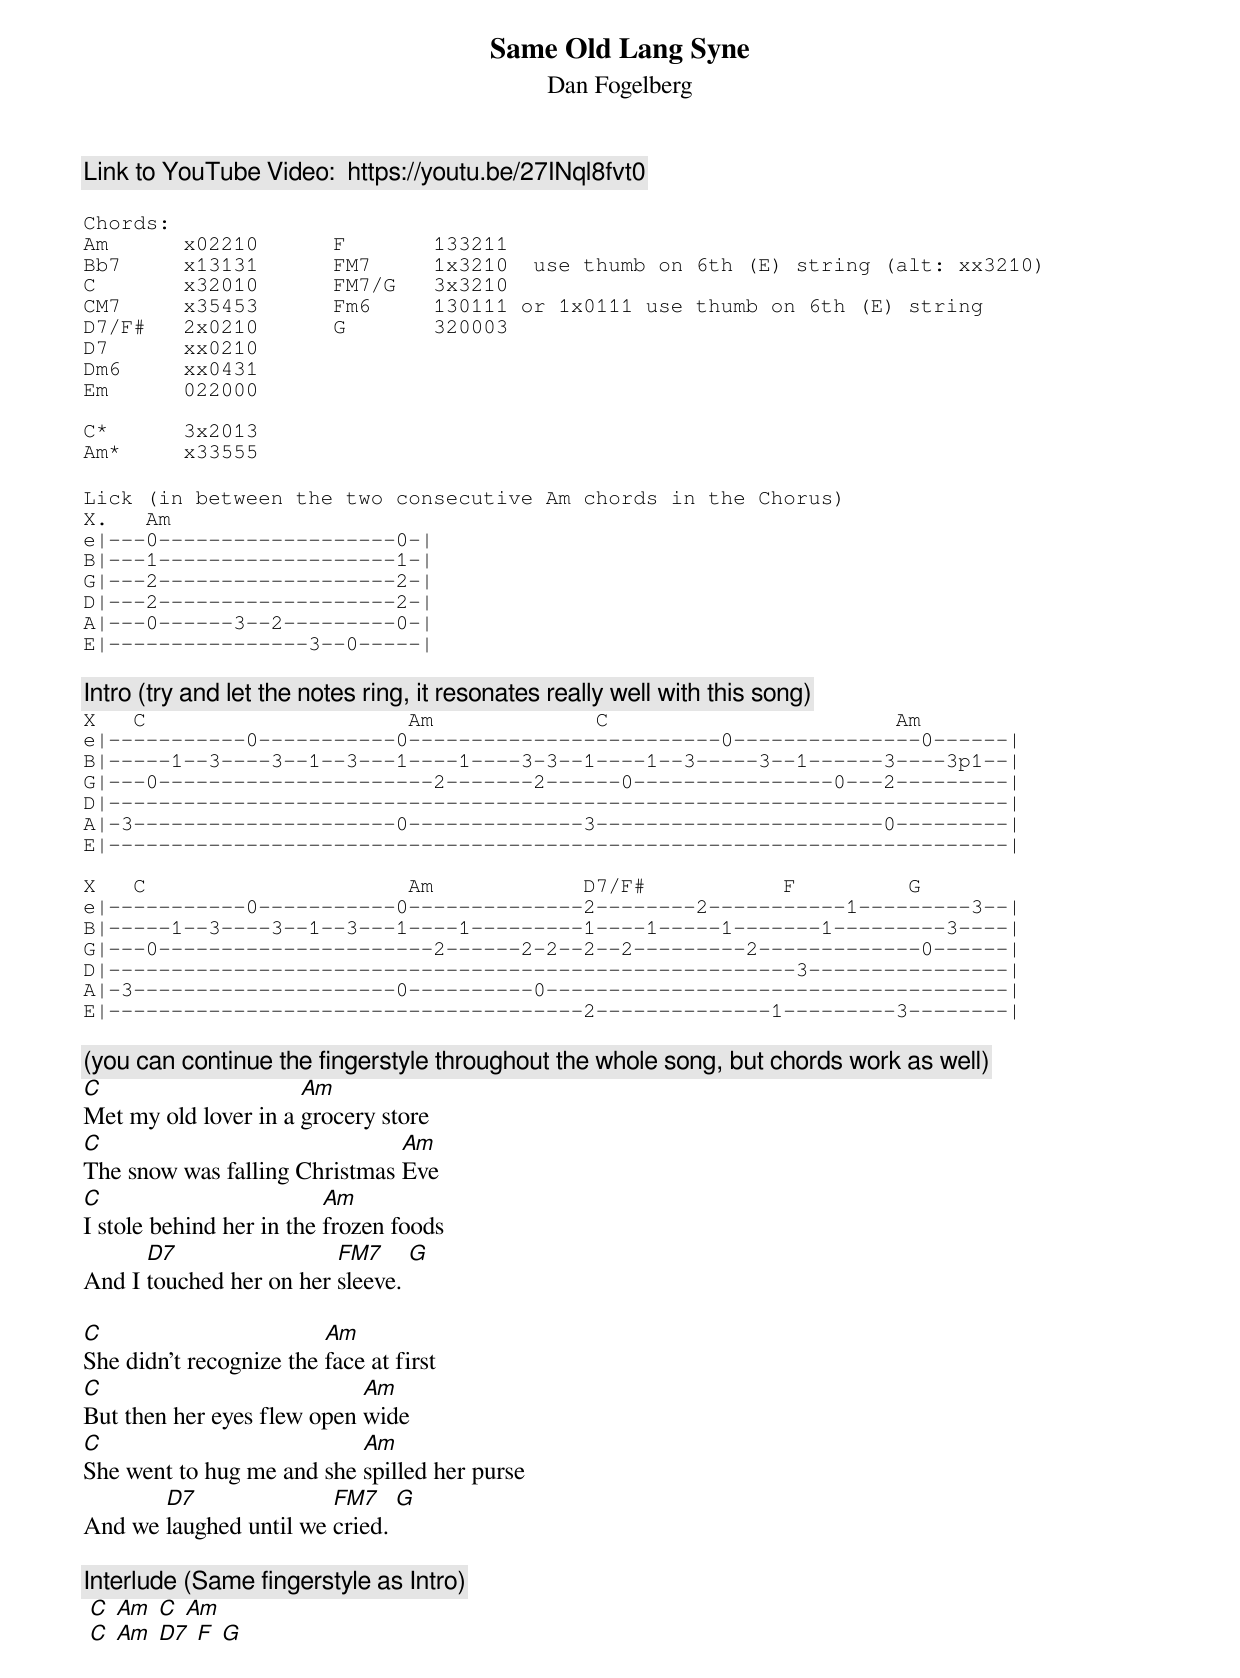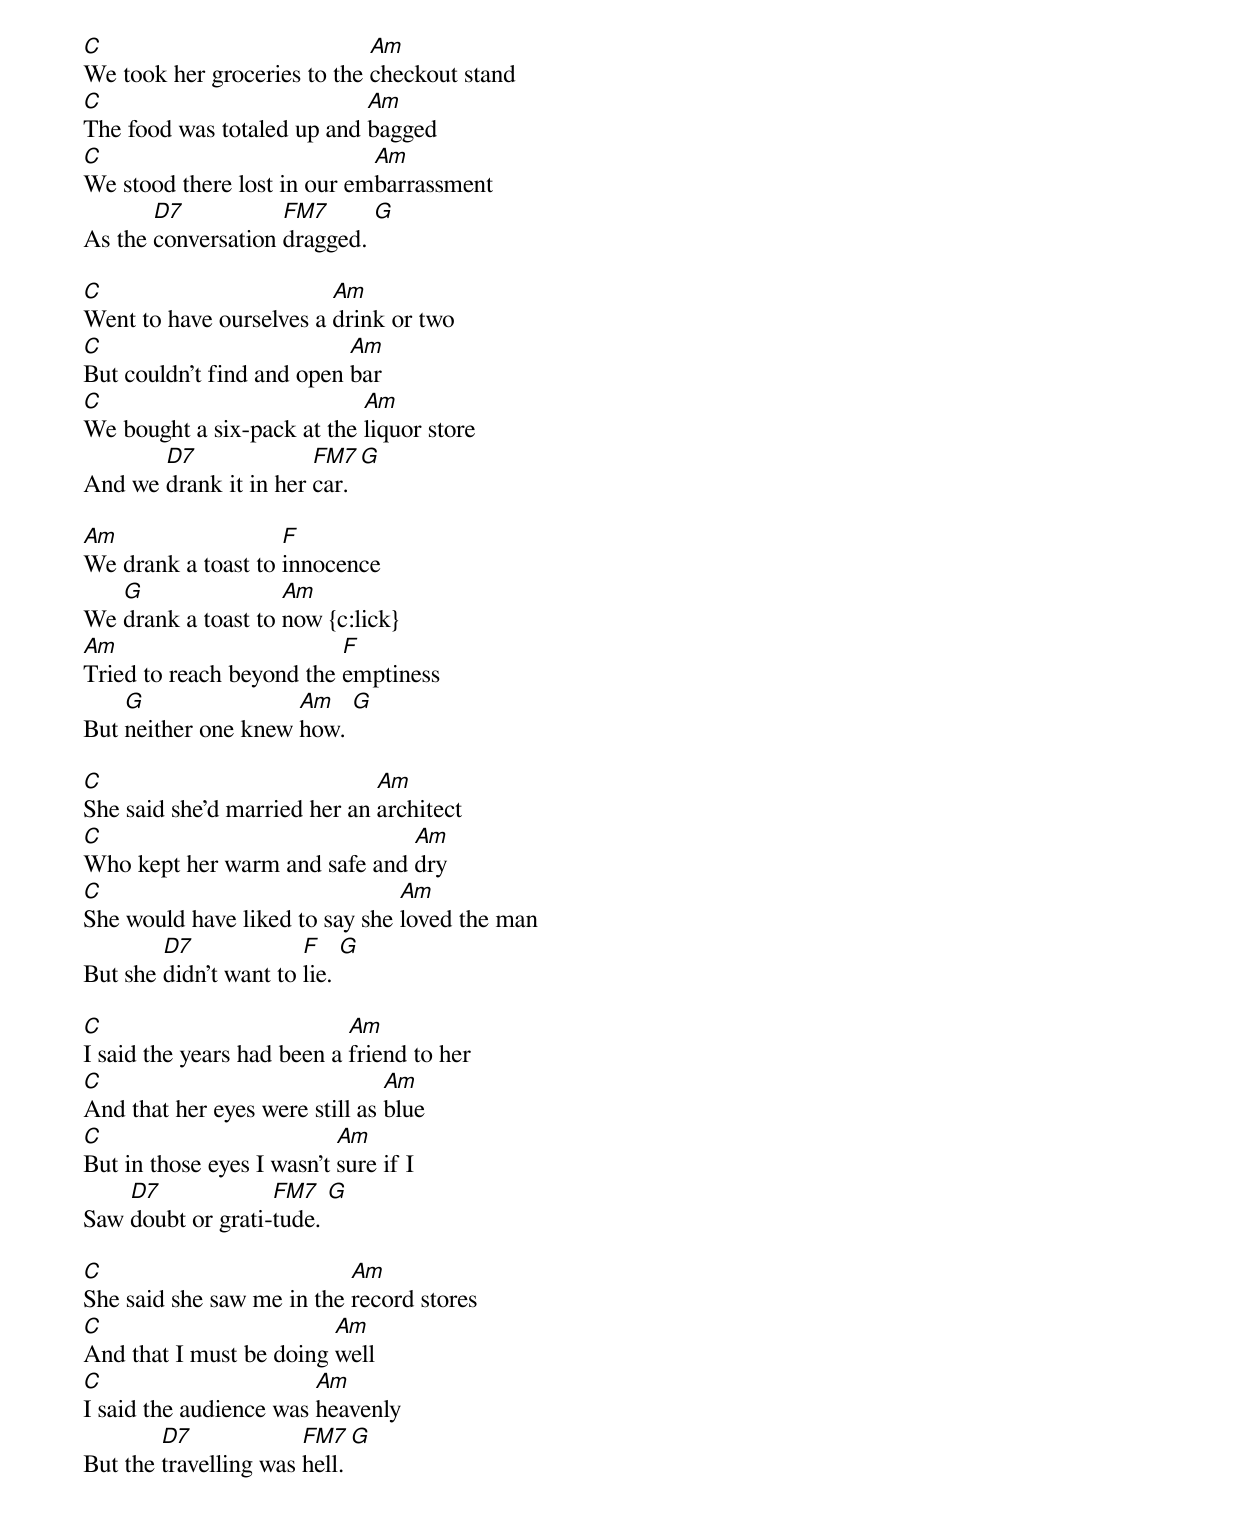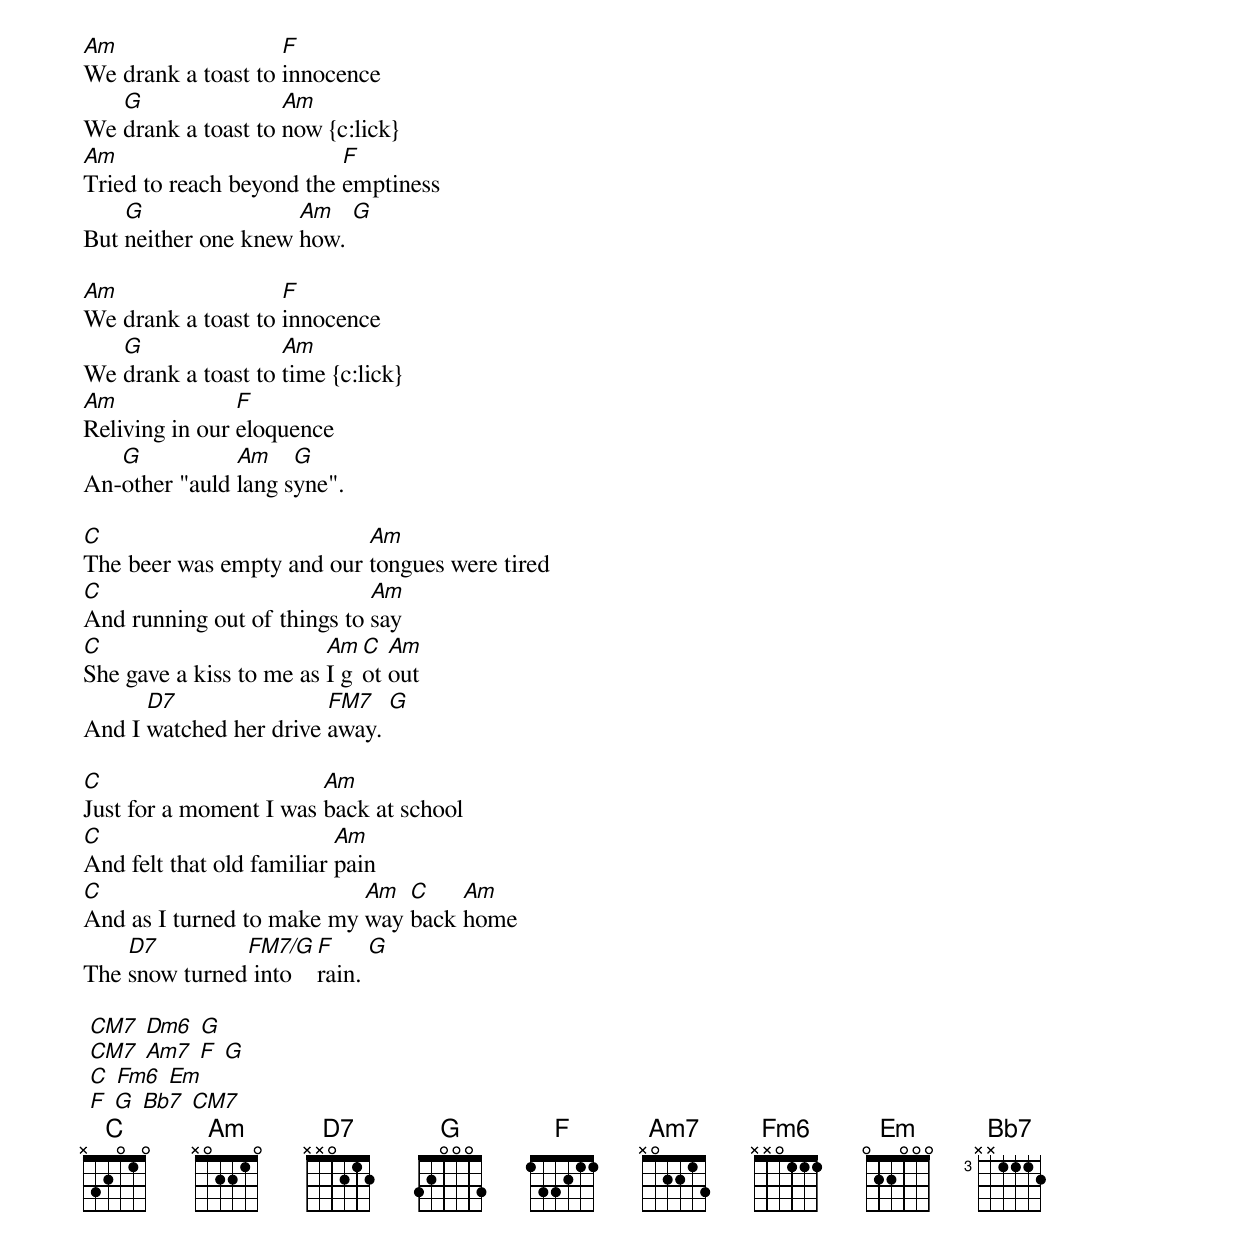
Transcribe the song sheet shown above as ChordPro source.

{title: Same Old Lang Syne}
{subtitle: Dan Fogelberg}
{c:Link to YouTube Video:  https://youtu.be/27INql8fvt0}

{sot}
Chords:
Am      x02210      F       133211
Bb7     x13131      FM7     1x3210  use thumb on 6th (E) string (alt: xx3210)
C       x32010      FM7/G   3x3210
CM7     x35453      Fm6     130111 or 1x0111 use thumb on 6th (E) string
D7/F#   2x0210      G       320003
D7      xx0210
Dm6     xx0431
Em      022000

C*      3x2013
Am*     x33555
{eot}

{sot}
Lick (in between the two consecutive Am chords in the Chorus)
X.   Am
e|---0-------------------0-|
B|---1-------------------1-|
G|---2-------------------2-|
D|---2-------------------2-|
A|---0------3--2---------0-|
E|----------------3--0-----|
{eot}

{c:Intro (try and let the notes ring, it resonates really well with this song)}
{sot}
X   C                     Am             C                       Am
e|-----------0-----------0-------------------------0---------------0------|
B|-----1--3----3--1--3---1----1----3-3--1----1--3-----3--1------3----3p1--|
G|---0----------------------2-------2------0----------------0---2---------|
D|------------------------------------------------------------------------|
A|-3---------------------0--------------3-----------------------0---------|
E|------------------------------------------------------------------------|

X   C                     Am            D7/F#           F         G
e|-----------0-----------0--------------2--------2-----------1---------3--|
B|-----1--3----3--1--3---1----1---------1----1-----1-------1---------3----|
G|---0----------------------2------2-2--2--2---------2-------------0------|
D|-------------------------------------------------------3----------------|
A|-3---------------------0----------0-------------------------------------|
E|--------------------------------------2--------------1---------3--------|
{eot}

{c:(you can continue the fingerstyle throughout the whole song, but chords work as well)}
[C]Met my old lover in a [Am]grocery store
[C]The snow was falling Christmas [Am]Eve
[C]I stole behind her in the [Am]frozen foods
And I [D7]touched her on her [FM7]sleeve. [G]

[C]She didn't recognize the [Am]face at first
[C]But then her eyes flew open [Am]wide
[C]She went to hug me and she [Am]spilled her purse
And we [D7]laughed until we [FM7]cried. [G]

{c:Interlude (Same fingerstyle as Intro)}
 [C] [Am] [C] [Am]
 [C] [Am] [D7] [F] [G]

[C]We took her groceries to the [Am]checkout stand
[C]The food was totaled up and [Am]bagged
[C]We stood there lost in our em[Am]barrassment
As the [D7]conversation [FM7]dragged. [G]

[C]Went to have ourselves a [Am]drink or two
[C]But couldn't find and open [Am]bar
[C]We bought a six-pack at the [Am]liquor store
And we [D7]drank it in her [FM7]car. [G]

[Am]We drank a toast to [F]innocence
We [G]drank a toast to [Am]now {c:lick}
[Am]Tried to reach beyond the [F]emptiness
But [G]neither one knew [Am]how. [G]

[C]She said she'd married her an [Am]architect
[C]Who kept her warm and safe and [Am]dry
[C]She would have liked to say she [Am]loved the man
But she [D7]didn't want to [F]lie. [G]

[C]I said the years had been a [Am]friend to her
[C]And that her eyes were still as [Am]blue
[C]But in those eyes I wasn't [Am]sure if I
Saw [D7]doubt or grati-[FM7]tude. [G]

[C]She said she saw me in the [Am]record stores
[C]And that I must be doing [Am]well
[C]I said the audience was [Am]heavenly
But the [D7]travelling was [FM7]hell. [G]

[Am]We drank a toast to [F]innocence
We [G]drank a toast to [Am]now {c:lick}
[Am]Tried to reach beyond the [F]emptiness
But [G]neither one knew [Am]how. [G]

[Am]We drank a toast to [F]innocence
We [G]drank a toast to [Am]time {c:lick}
[Am]Reliving in our [F]eloquence
An-[G]other "auld [Am]lang s[G]yne".

[C]The beer was empty and our [Am]tongues were tired
[C]And running out of things to [Am]say
[C]She gave a kiss to me as [Am]I g[C]ot [Am]out
And I [D7]watched her drive [FM7]away. [G]

[C]Just for a moment I was [Am]back at school
[C]And felt that old familiar [Am]pain
[C]And as I turned to make my [Am]way [C]back [Am]home
The [D7]snow turned[FM7/G] into [F]rain. [G]

 [CM7] [Dm6] [G]
 [CM7] [Am7] [F] [G]
 [C] [Fm6] [Em]
 [F] [G] [Bb7] [CM7]
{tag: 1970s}
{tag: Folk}
